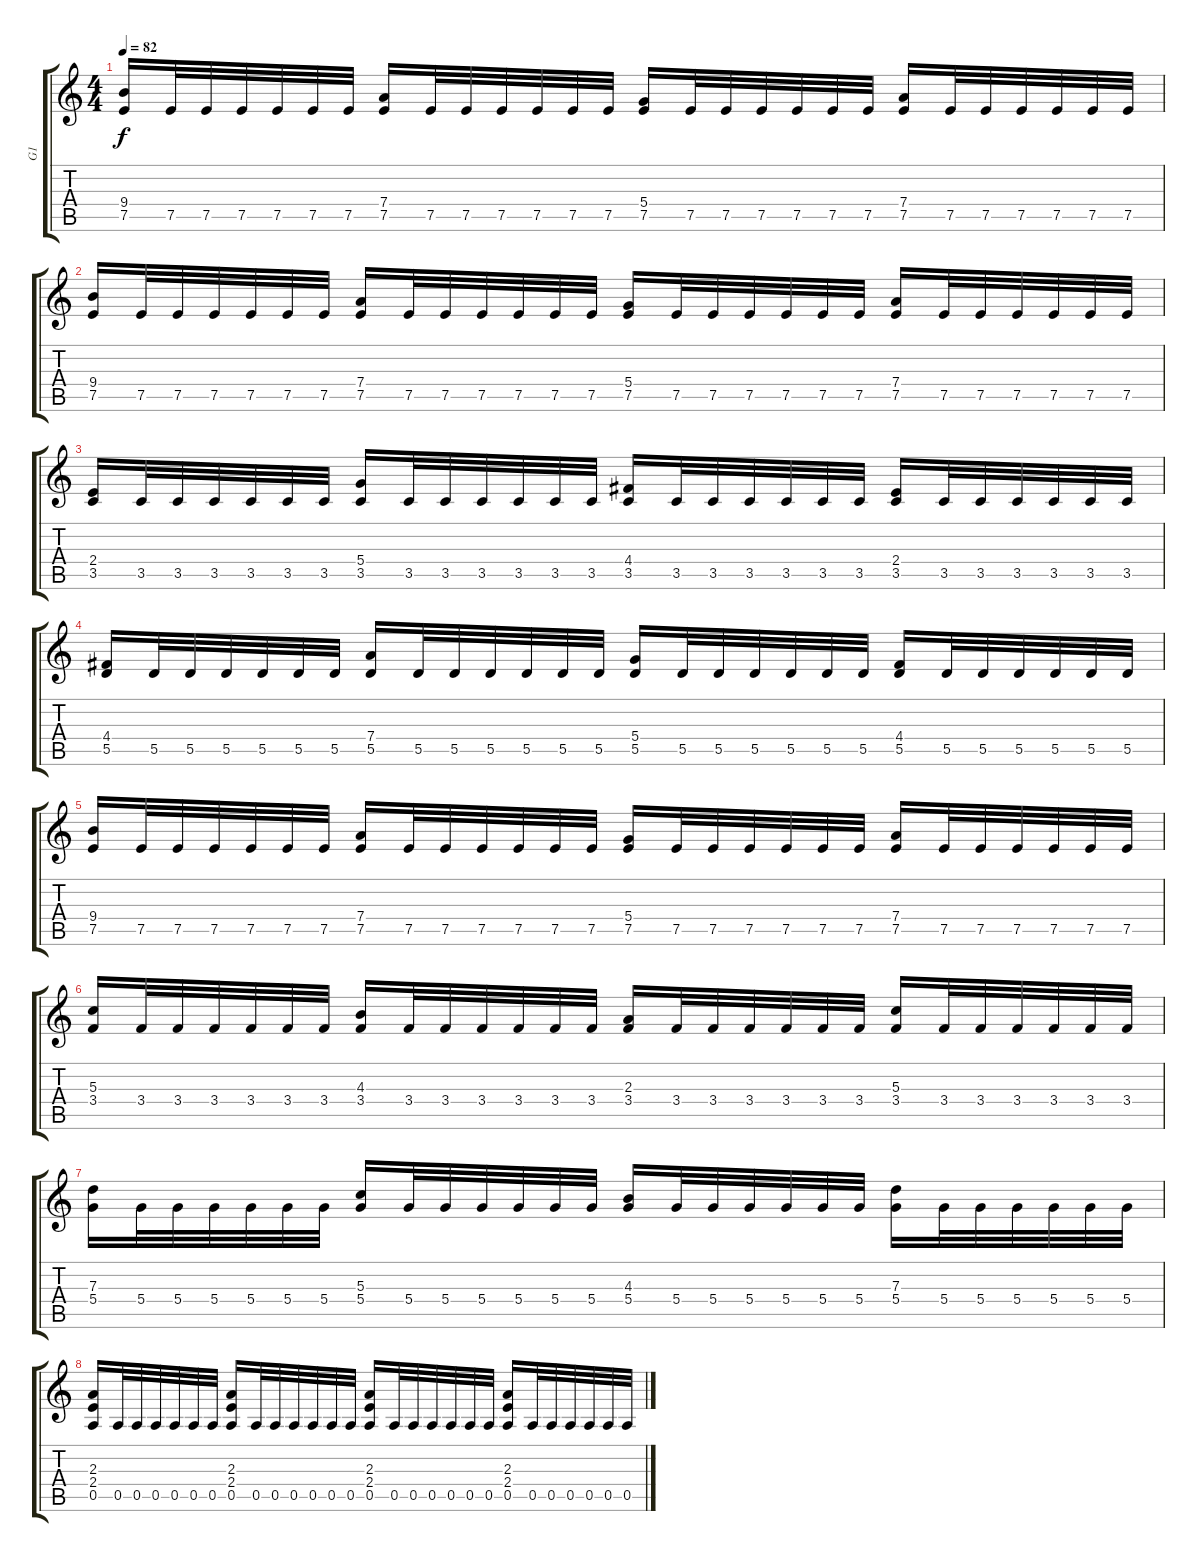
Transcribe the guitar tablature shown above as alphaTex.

\track ("G1" "G1") {instrument overdrivenguitar}
\staff {score tabs}
\tuning (E4 B3 G3 D3 A2 E2) {hide}
\ts (4 4)
\tempo 82
\clef g2
\ks c
(9.4 7.5).16{dy f} 7.5.32 7.5.32 7.5.32 7.5.32 7.5.32 7.5.32 (7.4 7.5).16 7.5.32 7.5.32 7.5.32 7.5.32 7.5.32 7.5.32 (5.4 7.5).16 7.5.32 7.5.32 7.5.32 7.5.32 7.5.32 7.5.32 (7.4 7.5).16 7.5.32 7.5.32 7.5.32 7.5.32 7.5.32 7.5.32 |
(9.4 7.5).16 7.5.32 7.5.32 7.5.32 7.5.32 7.5.32 7.5.32 (7.4 7.5).16 7.5.32 7.5.32 7.5.32 7.5.32 7.5.32 7.5.32 (5.4 7.5).16 7.5.32 7.5.32 7.5.32 7.5.32 7.5.32 7.5.32 (7.4 7.5).16 7.5.32 7.5.32 7.5.32 7.5.32 7.5.32 7.5.32 |
\section ("" "")
(2.4 3.5).16 3.5.32 3.5.32 3.5.32 3.5.32 3.5.32 3.5.32 (5.4 3.5).16 3.5.32 3.5.32 3.5.32 3.5.32 3.5.32 3.5.32 (4.4 3.5).16 3.5.32 3.5.32 3.5.32 3.5.32 3.5.32 3.5.32 (2.4 3.5).16 3.5.32 3.5.32 3.5.32 3.5.32 3.5.32 3.5.32 |
(4.4 5.5).16 5.5.32 5.5.32 5.5.32 5.5.32 5.5.32 5.5.32 (7.4 5.5).16 5.5.32 5.5.32 5.5.32 5.5.32 5.5.32 5.5.32 (5.4 5.5).16 5.5.32 5.5.32 5.5.32 5.5.32 5.5.32 5.5.32 (4.4 5.5).16 5.5.32 5.5.32 5.5.32 5.5.32 5.5.32 5.5.32 |
(9.4 7.5).16 7.5.32 7.5.32 7.5.32 7.5.32 7.5.32 7.5.32 (7.4 7.5).16 7.5.32 7.5.32 7.5.32 7.5.32 7.5.32 7.5.32 (5.4 7.5).16 7.5.32 7.5.32 7.5.32 7.5.32 7.5.32 7.5.32 (7.4 7.5).16 7.5.32 7.5.32 7.5.32 7.5.32 7.5.32 7.5.32 |
(5.3 3.4).16 3.4.32 3.4.32 3.4.32 3.4.32 3.4.32 3.4.32 (4.3 3.4).16 3.4.32 3.4.32 3.4.32 3.4.32 3.4.32 3.4.32 (2.3 3.4).16 3.4.32 3.4.32 3.4.32 3.4.32 3.4.32 3.4.32 (5.3 3.4).16 3.4.32 3.4.32 3.4.32 3.4.32 3.4.32 3.4.32 |
(7.3 5.4).16 5.4.32 5.4.32 5.4.32 5.4.32 5.4.32 5.4.32 (5.3 5.4).16 5.4.32 5.4.32 5.4.32 5.4.32 5.4.32 5.4.32 (4.3 5.4).16 5.4.32 5.4.32 5.4.32 5.4.32 5.4.32 5.4.32 (7.3 5.4).16 5.4.32 5.4.32 5.4.32 5.4.32 5.4.32 5.4.32 |
(2.3 2.4 0.5).16 0.5.32 0.5.32 0.5.32 0.5.32 0.5.32 0.5.32 (2.3 2.4 0.5).16 0.5.32 0.5.32 0.5.32 0.5.32 0.5.32 0.5.32 (2.3 2.4 0.5).16 0.5.32 0.5.32 0.5.32 0.5.32 0.5.32 0.5.32 (2.3 2.4 0.5).16 0.5.32 0.5.32 0.5.32 0.5.32 0.5.32 0.5.32
